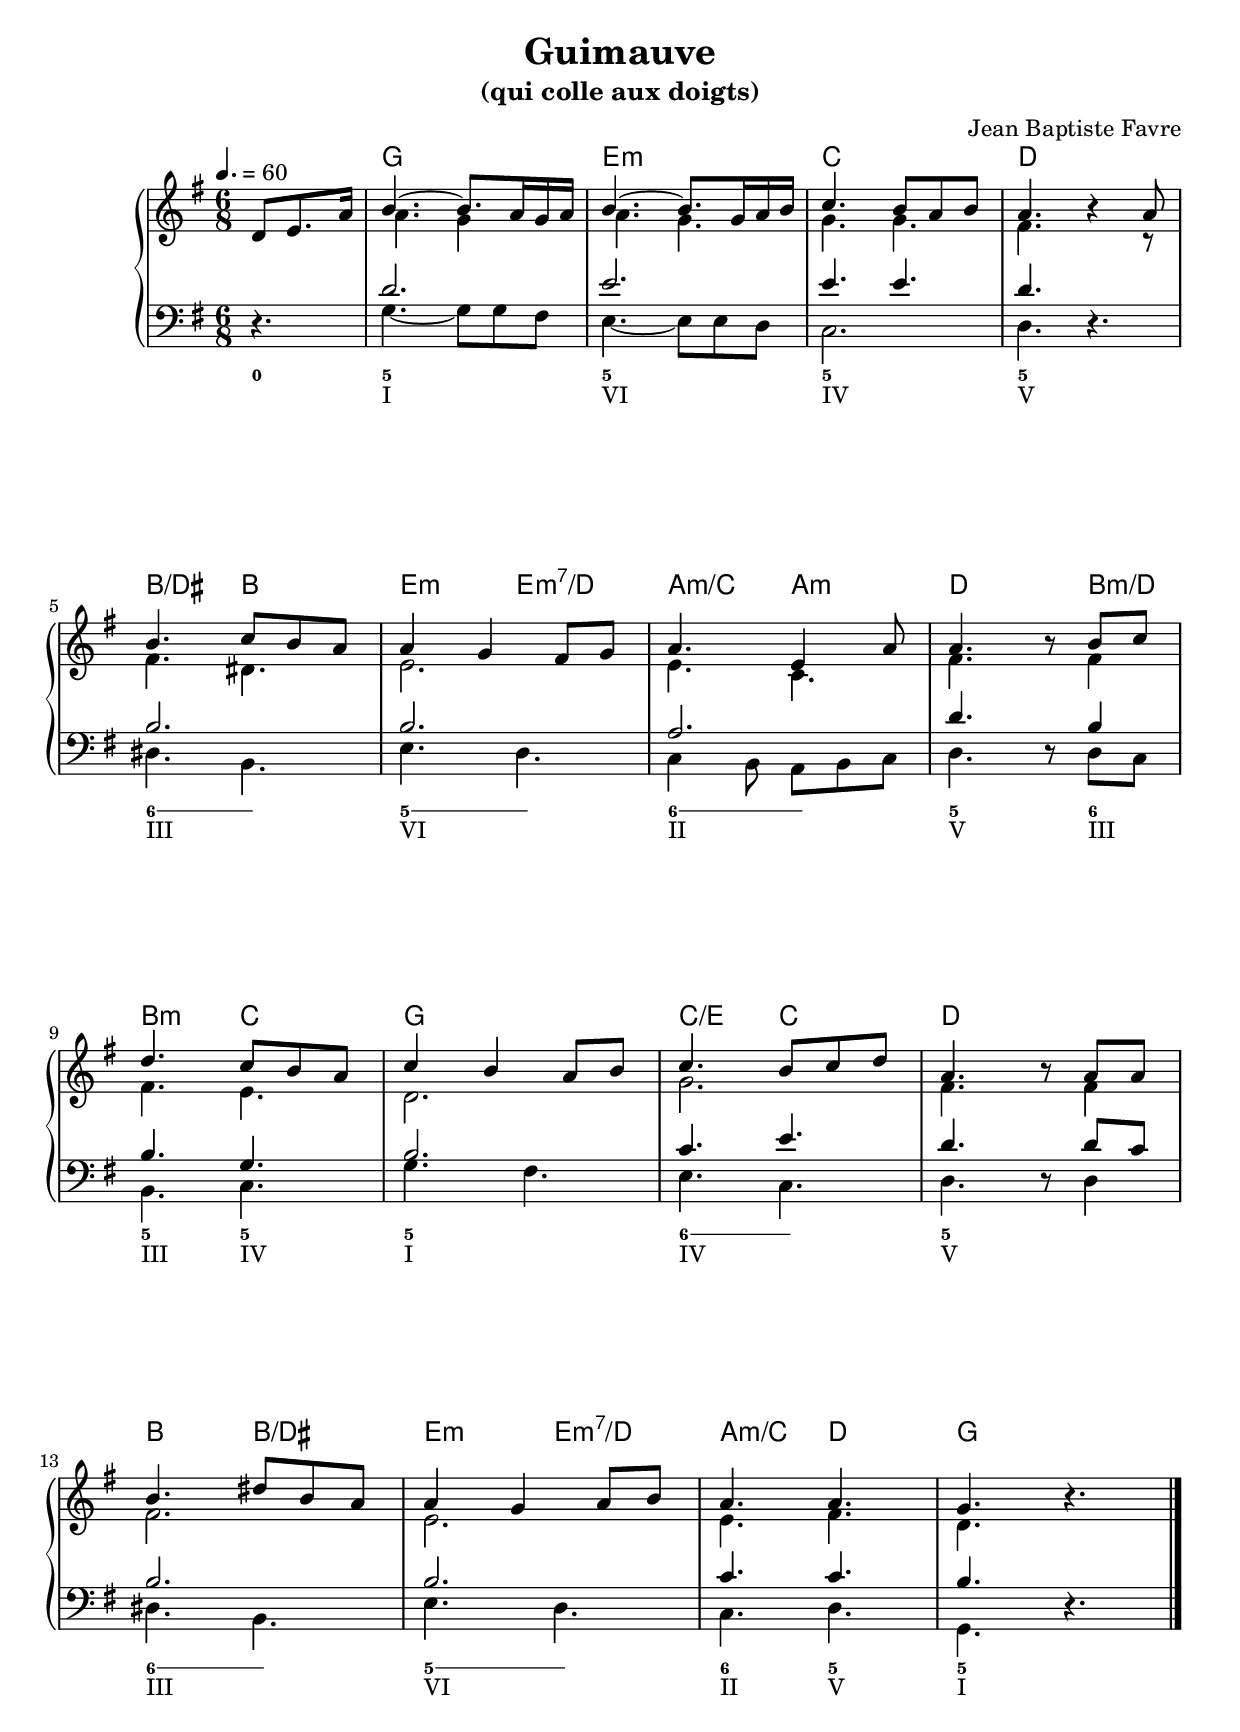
\version "2.20.0"
\language "english"
\header {
  title = "Guimauve"
  subtitle = "(qui colle aux doigts)"
  composer = "Jean Baptiste Favre"
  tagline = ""
}
\paper {
  #(include-special-characters)
  print-all-headers = ##f
  ragged-last-bottom = ##f
}

global = { \time 6/8 \key g \major }
pianoMusic =   \new PianoStaff
  <<
    \tag #'visuel \new ChordNames {
      \chordmode {
        s4. g2. e2.:m c2. d2.
        b4./ds b e:m e4.:m7/d a4.:m/c a:m d4. s8 b4:m/d
        b4.:m c4. g2. c4./e c4. d4. s4.
        b4. b4./ds e:m e4.:m7/d a4.:m/c d4. g2.
      }
    }
    \new Staff = "haut" <<
      \set Staff.midiInstrument = "acoustic grand"
      \clef treble
      \global
      %\tempo 8 = 90
      \tempo 4. = 60
      \new Voice = "soprane" { \voiceOne
        \relative c' {
          \partial 4.
          d8 e8. a16 b4.~ b8. a16 g a b4.~ b8. g16 a b c4. b8  a8 b8 a4. \oneVoice r4 \voiceOne a8 \break
          b4. c8 b a a4 g fs8 g a4. e4 a8 a4. \oneVoice r8 \voiceOne b8 c \break
          d4. c8 b a c4 b4 a8 b c4. b8 c d a4. \oneVoice r8 \voiceOne a8 a \break
          b4. ds!8 b a a4 g a8 b a4. a4. g4. \oneVoice r4.
          %r8 d8 c b4. fs4 b8 a4. g8 fs g a4. g8 fs e fs4. \break
          %r8 fs8 fs g4. a8 g fs fs4. e fs g fs4.( f4) e8 e4.
          \bar "|."
        }
      }
      \new Voice = "alto" { \voiceTwo
        \relative c'' {
          \partial 4.
          s4. a4. g4 s8 a4. g4. g4. g4. fs4. s4 r8
          fs4. ds4. e2. e4. c4. fs4. s8 fs4
          fs4. e4. d2. g2. fs4. s8 fs4
          fs2. e2. e4. fs4. d4. s4.
        }
      }
    >>
    \new Staff <<
      \set Staff.midiInstrument = "acoustic grand"
      \clef bass
      \global
      \new Voice = "tenor" { \voiceOne
        \relative f' {
          \partial 4.
          s4. d2. e2. e4. e4. d4. s4.
          b2. b2. a2. d4. s8 b4
          b4. g4. b2. c4. e4. d4. s8 d8 c
          b2. b2. c4. c4. b4. s4.
        }
      }
      \new Voice = "bass" {
        \relative f {
          \partial 4.
          \oneVoice r4. \voiceTwo g4.~ g8 g8 fs e4.~ e8 e8 d8 c2. d4. \oneVoice r4. \voiceTwo
          ds4. b4. e4. d c4 b8 a8 b c d4. \oneVoice r8 \voiceTwo d8 c
          b4. c g' fs4. e4. c4. d4. \oneVoice r8 \voiceTwo d4
          ds4. b e d c d g, \oneVoice r4.
        }
      }
    >>
    \tag #'visuel \new FiguredBass{
      \figuremode {
        <0>4.<5> <_> <5> <_> <5> <_> <5>
        <_>4. \bassFigureExtendersOn <6> <6> <5> <5> <6> <6> \bassFigureExtendersOff <5> <_>8 <6>4
        <5>4. <5> <5> <_> \bassFigureExtendersOn <6> <6> \bassFigureExtendersOff <5> <_>
        \bassFigureExtendersOn <6> <6> <5> <5> \bassFigureExtendersOff <6> <5> <5> <_>
      }
    }
    \tag #'visuel \new FiguredBass{
      \figuremode {
        <_>4. <I> <_> <VI> <_> <IV> <_> <V>
        <_>4. <III> <_> <VI> <_> <II> <_> <V> <_>8 <III>4
        <III>4. <IV> <I> <_> <IV> <_> <V> <_>
        <III>4. <_> <VI> <_> <II> <V> <I> <_>
      }
    }
  >>

\score {
  \header {
    title = ##f
    subtitle = ##f
    piece = ##f
  }
  \keepWithTag visuel \pianoMusic
  \layout {}
}
\score {
  \header {
    title = ##f
    subtitle = ##f
    piece = ##f
  }
  \keepWithTag midi \pianoMusic
  \midi {
    \context {
      \Staff
      \remove "Staff_performer"
    }
    \context {
      \Voice
      \consists "Staff_performer"
    }
  }
}
